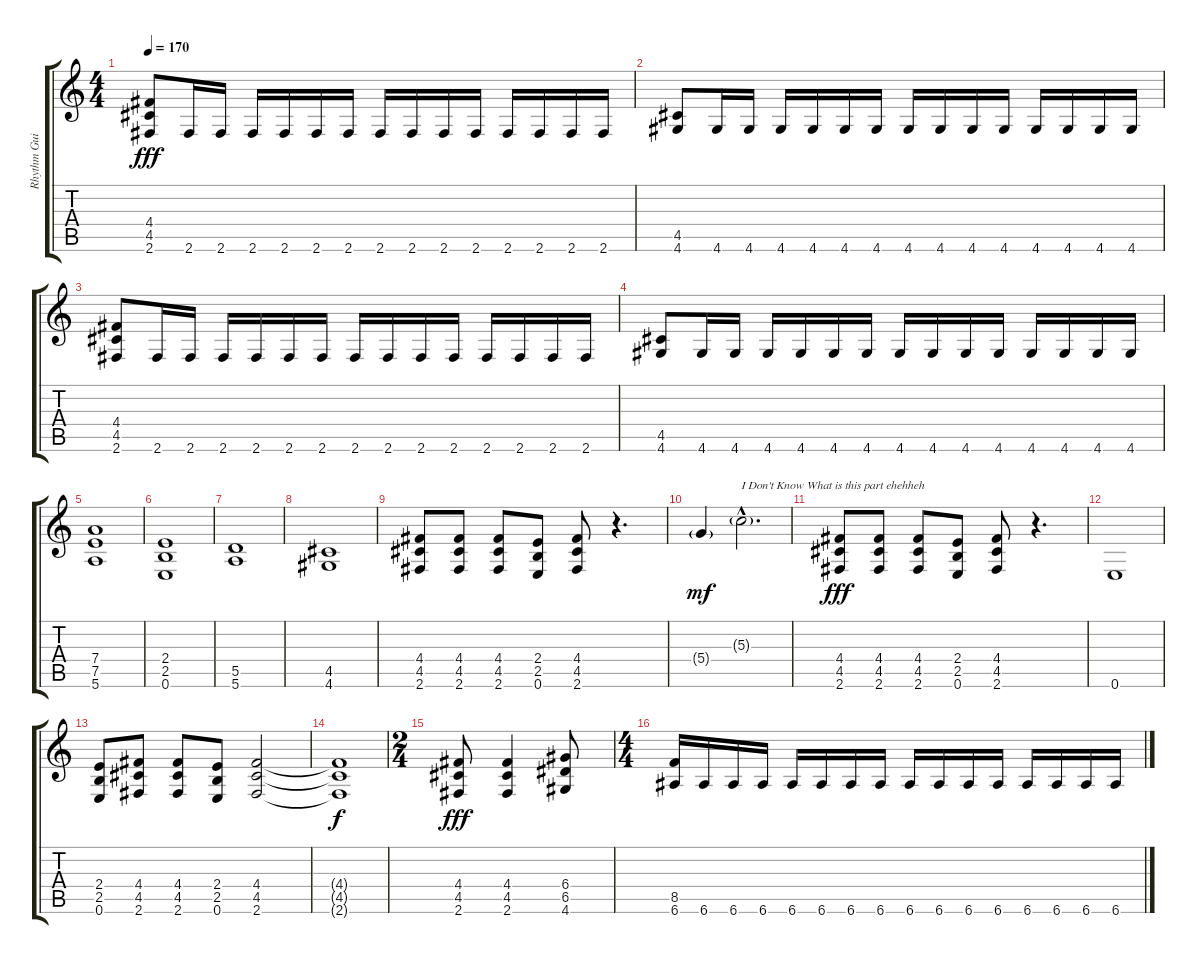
\track ("Rhythm Guitar " "Rhythm Gui") {instrument distortionguitar}
\staff {score tabs}
\tuning (E4 B3 G3 D3 A2 E2) {hide}
\ts (4 4)
\tempo 170
\clef g2
\ks c
(4.4 4.5 2.6).8{dy fff} 2.6.16 2.6.16 2.6.16 2.6.16 2.6.16 2.6.16 2.6.16 2.6.16 2.6.16 2.6.16 2.6.16 2.6.16 2.6.16 2.6.16 |
(4.5 4.6).8 4.6.16 4.6.16 4.6.16 4.6.16 4.6.16 4.6.16 4.6.16 4.6.16 4.6.16 4.6.16 4.6.16 4.6.16 4.6.16 4.6.16 |
(4.4 4.5 2.6).8 2.6.16 2.6.16 2.6.16 2.6.16 2.6.16 2.6.16 2.6.16 2.6.16 2.6.16 2.6.16 2.6.16 2.6.16 2.6.16 2.6.16 |
(4.5 4.6).8 4.6.16 4.6.16 4.6.16 4.6.16 4.6.16 4.6.16 4.6.16 4.6.16 4.6.16 4.6.16 4.6.16 4.6.16 4.6.16 4.6.16 |
(7.4 7.5 5.6).1 |
(2.4 2.5 0.6).1 |
(5.5 5.6).1 |
(4.5 4.6).1 |
(4.4 4.5 2.6).8 (4.4 4.5 2.6).8 (4.4 4.5 2.6).8 (2.4 2.5 0.6).8 (4.4 4.5 2.6).8 r.4{d} |
5.4{g}.4{dy mf} 5.3{g hac}.2{d txt "I Don't Know What is this part ehehheh"} |
(4.4 4.5 2.6).8{dy fff} (4.4 4.5 2.6).8 (4.4 4.5 2.6).8 (2.4 2.5 0.6).8 (4.4 4.5 2.6).8 r.4{d} |
0.6.1 |
(2.4 2.5 0.6).8 (4.4 4.5 2.6).8 (4.4 4.5 2.6).8 (2.4 2.5 0.6).8 (4.4 4.5 2.6).2 |
(4.4{t} 4.5{t} 2.6{t}).1{dy f} |
\ts (2 4)
(4.4 4.5 2.6).8{dy fff} (4.4 4.5 2.6).4 (6.4 6.5 4.6).8 |
\ts (4 4)
(8.5 6.6).16 6.6.16 6.6.16 6.6.16 6.6.16 6.6.16 6.6.16 6.6.16 6.6.16 6.6.16 6.6.16 6.6.16 6.6.16 6.6.16 6.6.16 6.6.16
